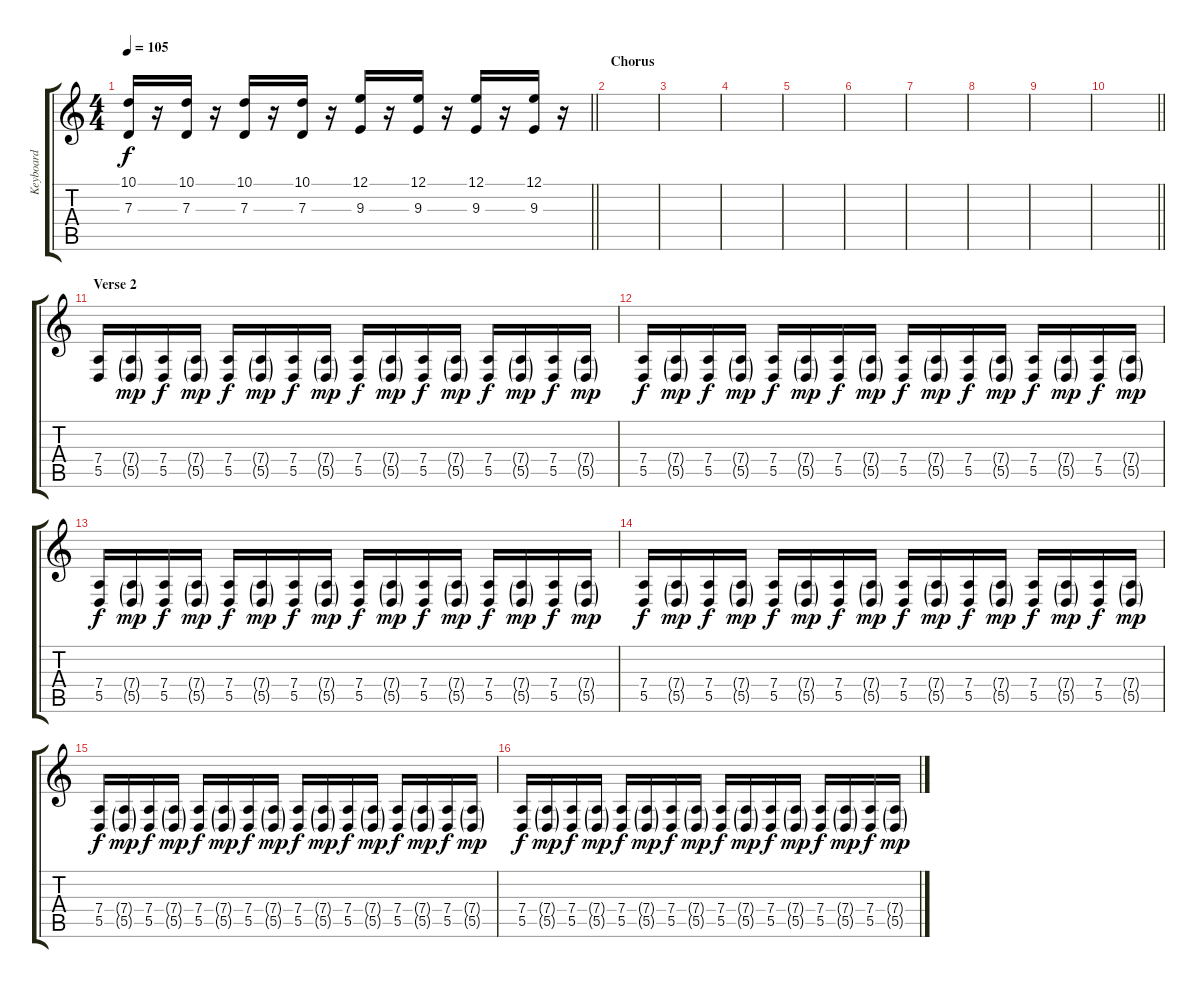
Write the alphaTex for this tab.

\track ("Keyboard " "Keyboard ") {instrument stringensemble1}
\staff {score tabs}
\tuning (E4 B3 G3 D3 A2 E2) {hide}
\ts (4 4)
\tempo 105
\clef g2
\barLineRight lightlight
\ks c
(10.1 7.3).16{dy f} r.16 (10.1 7.3).16 r.16 (10.1 7.3).16 r.16 (10.1 7.3).16 r.16 (12.1 9.3).16 r.16 (12.1 9.3).16 r.16 (12.1 9.3).16 r.16 (12.1 9.3).16 r.16 |
\section ("" "Chorus")
|
|
|
|
|
|
|
|
\barLineRight lightlight
|
\section ("" "Verse 2")
(7.4 5.5).16 (7.4{g} 5.5{g}).16{dy mp} (7.4 5.5).16{dy f} (7.4{g} 5.5{g}).16{dy mp} (7.4 5.5).16{dy f} (7.4{g} 5.5{g}).16{dy mp} (7.4 5.5).16{dy f} (7.4{g} 5.5{g}).16{dy mp} (7.4 5.5).16{dy f} (7.4{g} 5.5{g}).16{dy mp} (7.4 5.5).16{dy f} (7.4{g} 5.5{g}).16{dy mp} (7.4 5.5).16{dy f} (7.4{g} 5.5{g}).16{dy mp} (7.4 5.5).16{dy f} (7.4{g} 5.5{g}).16{dy mp} |
(7.4 5.5).16{dy f} (7.4{g} 5.5{g}).16{dy mp} (7.4 5.5).16{dy f} (7.4{g} 5.5{g}).16{dy mp} (7.4 5.5).16{dy f} (7.4{g} 5.5{g}).16{dy mp} (7.4 5.5).16{dy f} (7.4{g} 5.5{g}).16{dy mp} (7.4 5.5).16{dy f} (7.4{g} 5.5{g}).16{dy mp} (7.4 5.5).16{dy f} (7.4{g} 5.5{g}).16{dy mp} (7.4 5.5).16{dy f} (7.4{g} 5.5{g}).16{dy mp} (7.4 5.5).16{dy f} (7.4{g} 5.5{g}).16{dy mp} |
(7.4 5.5).16{dy f} (7.4{g} 5.5{g}).16{dy mp} (7.4 5.5).16{dy f} (7.4{g} 5.5{g}).16{dy mp} (7.4 5.5).16{dy f} (7.4{g} 5.5{g}).16{dy mp} (7.4 5.5).16{dy f} (7.4{g} 5.5{g}).16{dy mp} (7.4 5.5).16{dy f} (7.4{g} 5.5{g}).16{dy mp} (7.4 5.5).16{dy f} (7.4{g} 5.5{g}).16{dy mp} (7.4 5.5).16{dy f} (7.4{g} 5.5{g}).16{dy mp} (7.4 5.5).16{dy f} (7.4{g} 5.5{g}).16{dy mp} |
(7.4 5.5).16{dy f} (7.4{g} 5.5{g}).16{dy mp} (7.4 5.5).16{dy f} (7.4{g} 5.5{g}).16{dy mp} (7.4 5.5).16{dy f} (7.4{g} 5.5{g}).16{dy mp} (7.4 5.5).16{dy f} (7.4{g} 5.5{g}).16{dy mp} (7.4 5.5).16{dy f} (7.4{g} 5.5{g}).16{dy mp} (7.4 5.5).16{dy f} (7.4{g} 5.5{g}).16{dy mp} (7.4 5.5).16{dy f} (7.4{g} 5.5{g}).16{dy mp} (7.4 5.5).16{dy f} (7.4{g} 5.5{g}).16{dy mp} |
(7.4 5.5).16{dy f} (7.4{g} 5.5{g}).16{dy mp} (7.4 5.5).16{dy f} (7.4{g} 5.5{g}).16{dy mp} (7.4 5.5).16{dy f} (7.4{g} 5.5{g}).16{dy mp} (7.4 5.5).16{dy f} (7.4{g} 5.5{g}).16{dy mp} (7.4 5.5).16{dy f} (7.4{g} 5.5{g}).16{dy mp} (7.4 5.5).16{dy f} (7.4{g} 5.5{g}).16{dy mp} (7.4 5.5).16{dy f} (7.4{g} 5.5{g}).16{dy mp} (7.4 5.5).16{dy f} (7.4{g} 5.5{g}).16{dy mp} |
(7.4 5.5).16{dy f} (7.4{g} 5.5{g}).16{dy mp} (7.4 5.5).16{dy f} (7.4{g} 5.5{g}).16{dy mp} (7.4 5.5).16{dy f} (7.4{g} 5.5{g}).16{dy mp} (7.4 5.5).16{dy f} (7.4{g} 5.5{g}).16{dy mp} (7.4 5.5).16{dy f} (7.4{g} 5.5{g}).16{dy mp} (7.4 5.5).16{dy f} (7.4{g} 5.5{g}).16{dy mp} (7.4 5.5).16{dy f} (7.4{g} 5.5{g}).16{dy mp} (7.4 5.5).16{dy f} (7.4{g} 5.5{g}).16{dy mp}
